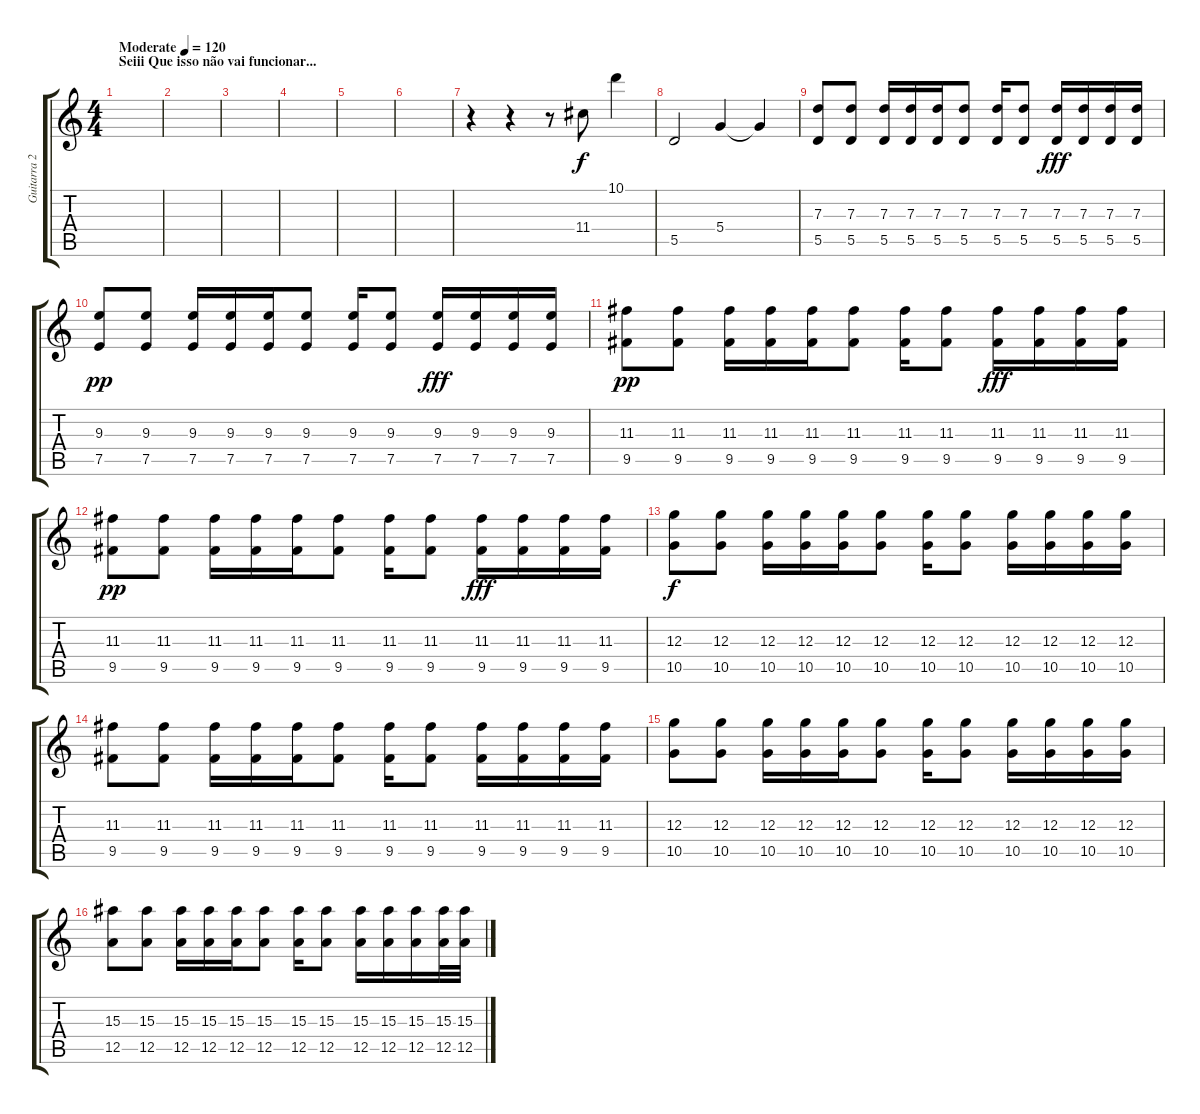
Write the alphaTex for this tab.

\track ("Guitarra 2" "Guitarra 2") {instrument distortionguitar}
\staff {score tabs}
\tuning (E4 B3 G3 D3 A2 E2) {hide}
\ts (4 4)
\section ("" "Seiii Que isso não vai funcionar...")
\tempo (120 "Moderate")
\clef g2
\ks c
|
|
|
|
|
|
r.4 r.4 r.8 11.4.8 10.1.4 |
5.5.2{dy f instrument distortionguitar} 5.4.4 5.4{t}.4 |
(7.3 5.5).8{instrument overdrivenguitar} (7.3 5.5).8 (7.3 5.5).16 (7.3 5.5).16 (7.3 5.5).16 (7.3 5.5).8 (7.3 5.5).16 (7.3 5.5).8 (7.3 5.5).16{dy fff} (7.3 5.5).16 (7.3 5.5).16 (7.3 5.5).16 |
(9.3 7.5).8{dy pp} (9.3 7.5).8 (9.3 7.5).16 (9.3 7.5).16 (9.3 7.5).16 (9.3 7.5).8 (9.3 7.5).16 (9.3 7.5).8 (9.3 7.5).16{dy fff} (9.3 7.5).16 (9.3 7.5).16 (9.3 7.5).16 |
(11.3 9.5).8{dy pp} (11.3 9.5).8 (11.3 9.5).16 (11.3 9.5).16 (11.3 9.5).16 (11.3 9.5).8 (11.3 9.5).16 (11.3 9.5).8 (11.3 9.5).16{dy fff} (11.3 9.5).16 (11.3 9.5).16 (11.3 9.5).16 |
(11.3 9.5).8{dy pp} (11.3 9.5).8 (11.3 9.5).16 (11.3 9.5).16 (11.3 9.5).16 (11.3 9.5).8 (11.3 9.5).16 (11.3 9.5).8 (11.3 9.5).16{dy fff} (11.3 9.5).16 (11.3 9.5).16 (11.3 9.5).16 |
(12.3 10.5).8{dy f} (12.3 10.5).8 (12.3 10.5).16 (12.3 10.5).16 (12.3 10.5).16 (12.3 10.5).8 (12.3 10.5).16 (12.3 10.5).8 (12.3 10.5).16 (12.3 10.5).16 (12.3 10.5).16 (12.3 10.5).16 |
(11.3 9.5).8 (11.3 9.5).8 (11.3 9.5).16 (11.3 9.5).16 (11.3 9.5).16 (11.3 9.5).8 (11.3 9.5).16 (11.3 9.5).8 (11.3 9.5).16 (11.3 9.5).16 (11.3 9.5).16 (11.3 9.5).16 |
(12.3 10.5).8 (12.3 10.5).8 (12.3 10.5).16 (12.3 10.5).16 (12.3 10.5).16 (12.3 10.5).8 (12.3 10.5).16 (12.3 10.5).8 (12.3 10.5).16 (12.3 10.5).16 (12.3 10.5).16 (12.3 10.5).16 |
(15.3 12.5).8 (15.3 12.5).8 (15.3 12.5).16 (15.3 12.5).16 (15.3 12.5).16 (15.3 12.5).8 (15.3 12.5).16 (15.3 12.5).8 (15.3 12.5).16 (15.3 12.5).16 (15.3 12.5).16 (15.3 12.5).32 (15.3 12.5).32
